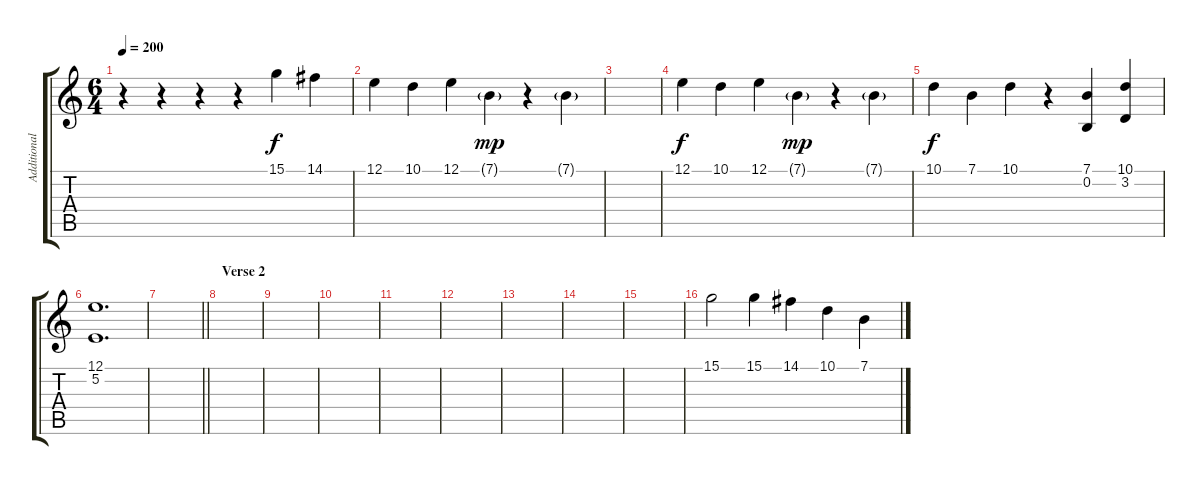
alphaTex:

\track ("Additional Strings" "Additional") {instrument ocarina}
\staff {score tabs}
\tuning (E4 B3 G3 D3 A2 E2) {hide}
\ts (6 4)
\tempo 200
\clef g2
\ks c
r.4{dy mp} r.4 r.4 r.4 15.1.4{dy f} 14.1.4 |
12.1.4 10.1.4 12.1.4 7.1{g}.4{dy mp} r.4 7.1{g}.4 |
|
12.1.4{dy f} 10.1.4 12.1.4 7.1{g}.4{dy mp} r.4 7.1{g}.4 |
10.1.4{dy f} 7.1.4 10.1.4 r.4 (7.1 0.2).4 (10.1 3.2).4 |
(12.1 5.2).1{d} |
\barLineRight lightlight
|
\section ("" "Verse 2")
|
|
|
|
|
|
|
|
15.1.2 15.1.4 14.1.4 10.1.4 7.1.4
